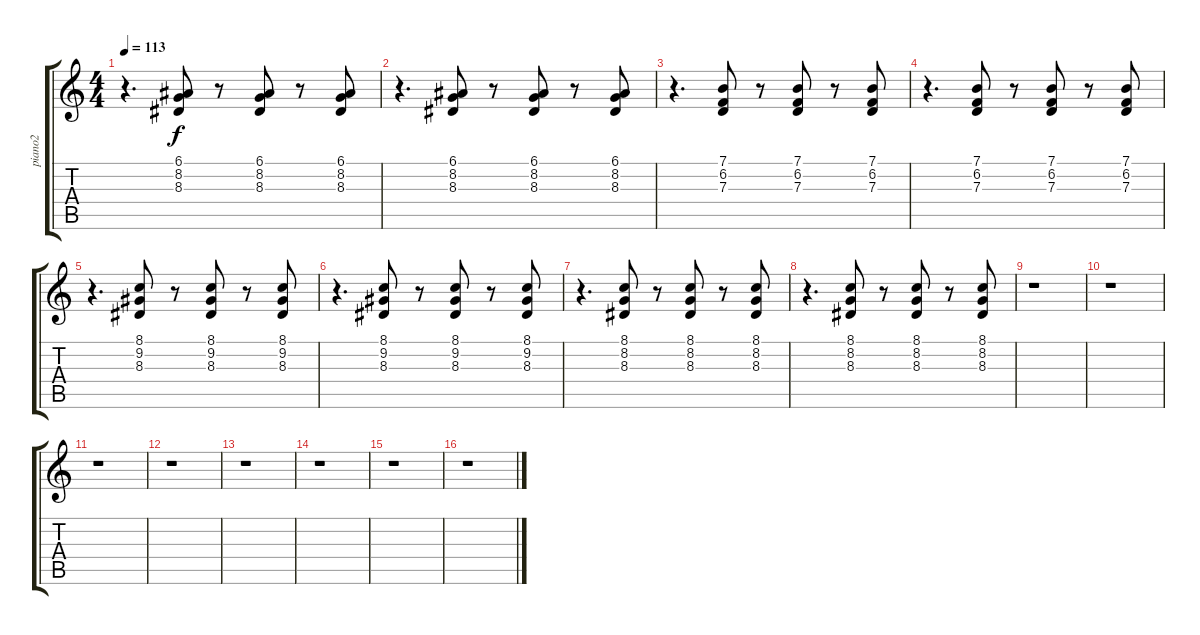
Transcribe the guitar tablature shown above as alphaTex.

\track ("piano2" "piano2") {instrument acousticgrandpiano}
\staff {score tabs}
\tuning (E4 B3 G3 D3 A2 E2) {hide}
\ts (4 4)
\tempo 113
\clef g2
\ks c
r.4{d dy f} (6.1 8.2 8.3).8 r.8 (6.1 8.2 8.3).8 r.8 (6.1 8.2 8.3).8 |
r.4{d} (6.1 8.2 8.3).8 r.8 (6.1 8.2 8.3).8 r.8 (6.1 8.2 8.3).8 |
r.4{d} (7.1 6.2 7.3).8 r.8 (7.1 6.2 7.3).8 r.8 (7.1 6.2 7.3).8 |
r.4{d} (7.1 6.2 7.3).8 r.8 (7.1 6.2 7.3).8 r.8 (7.1 6.2 7.3).8 |
r.4{d} (8.1 9.2 8.3).8 r.8 (8.1 9.2 8.3).8 r.8 (8.1 9.2 8.3).8 |
r.4{d} (8.1 9.2 8.3).8 r.8 (8.1 9.2 8.3).8 r.8 (8.1 9.2 8.3).8 |
r.4{d} (8.1 8.2 8.3).8 r.8 (8.1 8.2 8.3).8 r.8 (8.1 8.2 8.3).8 |
r.4{d} (8.1 8.2 8.3).8 r.8 (8.1 8.2 8.3).8 r.8 (8.1 8.2 8.3).8 |
r.1 |
r.1 |
r.1 |
r.1 |
r.1 |
r.1 |
r.1 |
r.1
